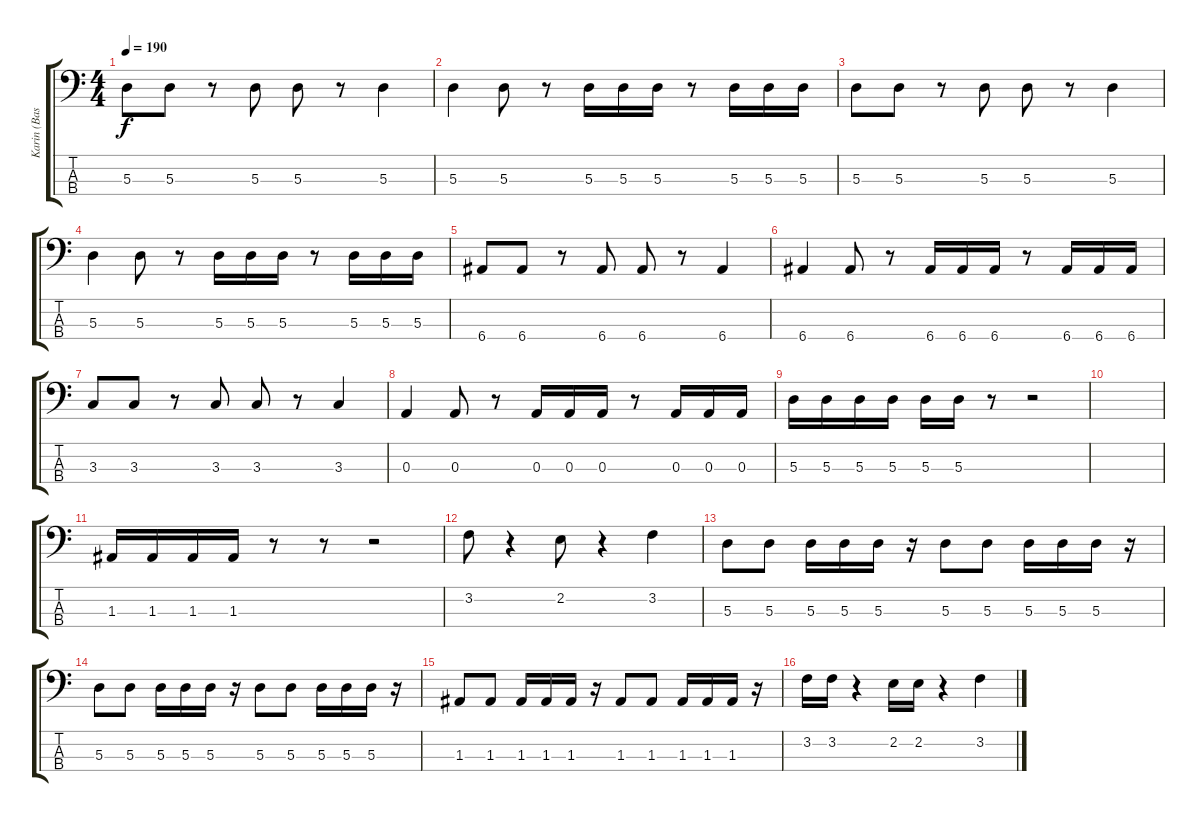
\track ("Karin (Bass)" "Karin (Bas") {instrument electricbasspick}
\staff {score tabs}
\tuning (G2 D2 A1 E1) {hide}
\ts (4 4)
\tempo 190
\clef f4
\ks c
5.3.8{dy f} 5.3.8 r.8 5.3.8 5.3.8 r.8 5.3.4 |
5.3.4 5.3.8 r.8 5.3.16 5.3.16 5.3.16 r.8 5.3.16 5.3.16 5.3.16 |
5.3.8 5.3.8 r.8 5.3.8 5.3.8 r.8 5.3.4 |
5.3.4 5.3.8 r.8 5.3.16 5.3.16 5.3.16 r.8 5.3.16 5.3.16 5.3.16 |
6.4.8 6.4.8 r.8 6.4.8 6.4.8 r.8 6.4.4 |
6.4.4 6.4.8 r.8 6.4.16 6.4.16 6.4.16 r.8 6.4.16 6.4.16 6.4.16 |
3.3.8 3.3.8 r.8 3.3.8 3.3.8 r.8 3.3.4 |
0.3.4 0.3.8 r.8 0.3.16 0.3.16 0.3.16 r.8 0.3.16 0.3.16 0.3.16 |
5.3.16 5.3.16 5.3.16 5.3.16 5.3.16 5.3.16 r.8 r.2 |
|
1.3.16 1.3.16 1.3.16 1.3.16 r.8 r.8 r.2 |
3.2.8 r.4 2.2.8 r.4 3.2.4 |
5.3.8 5.3.8 5.3.16 5.3.16 5.3.16 r.16 5.3.8 5.3.8 5.3.16 5.3.16 5.3.16 r.16 |
5.3.8 5.3.8 5.3.16 5.3.16 5.3.16 r.16 5.3.8 5.3.8 5.3.16 5.3.16 5.3.16 r.16 |
1.3.8 1.3.8 1.3.16 1.3.16 1.3.16 r.16 1.3.8 1.3.8 1.3.16 1.3.16 1.3.16 r.16 |
3.2.16 3.2.16 r.4 2.2.16 2.2.16 r.4 3.2.4
